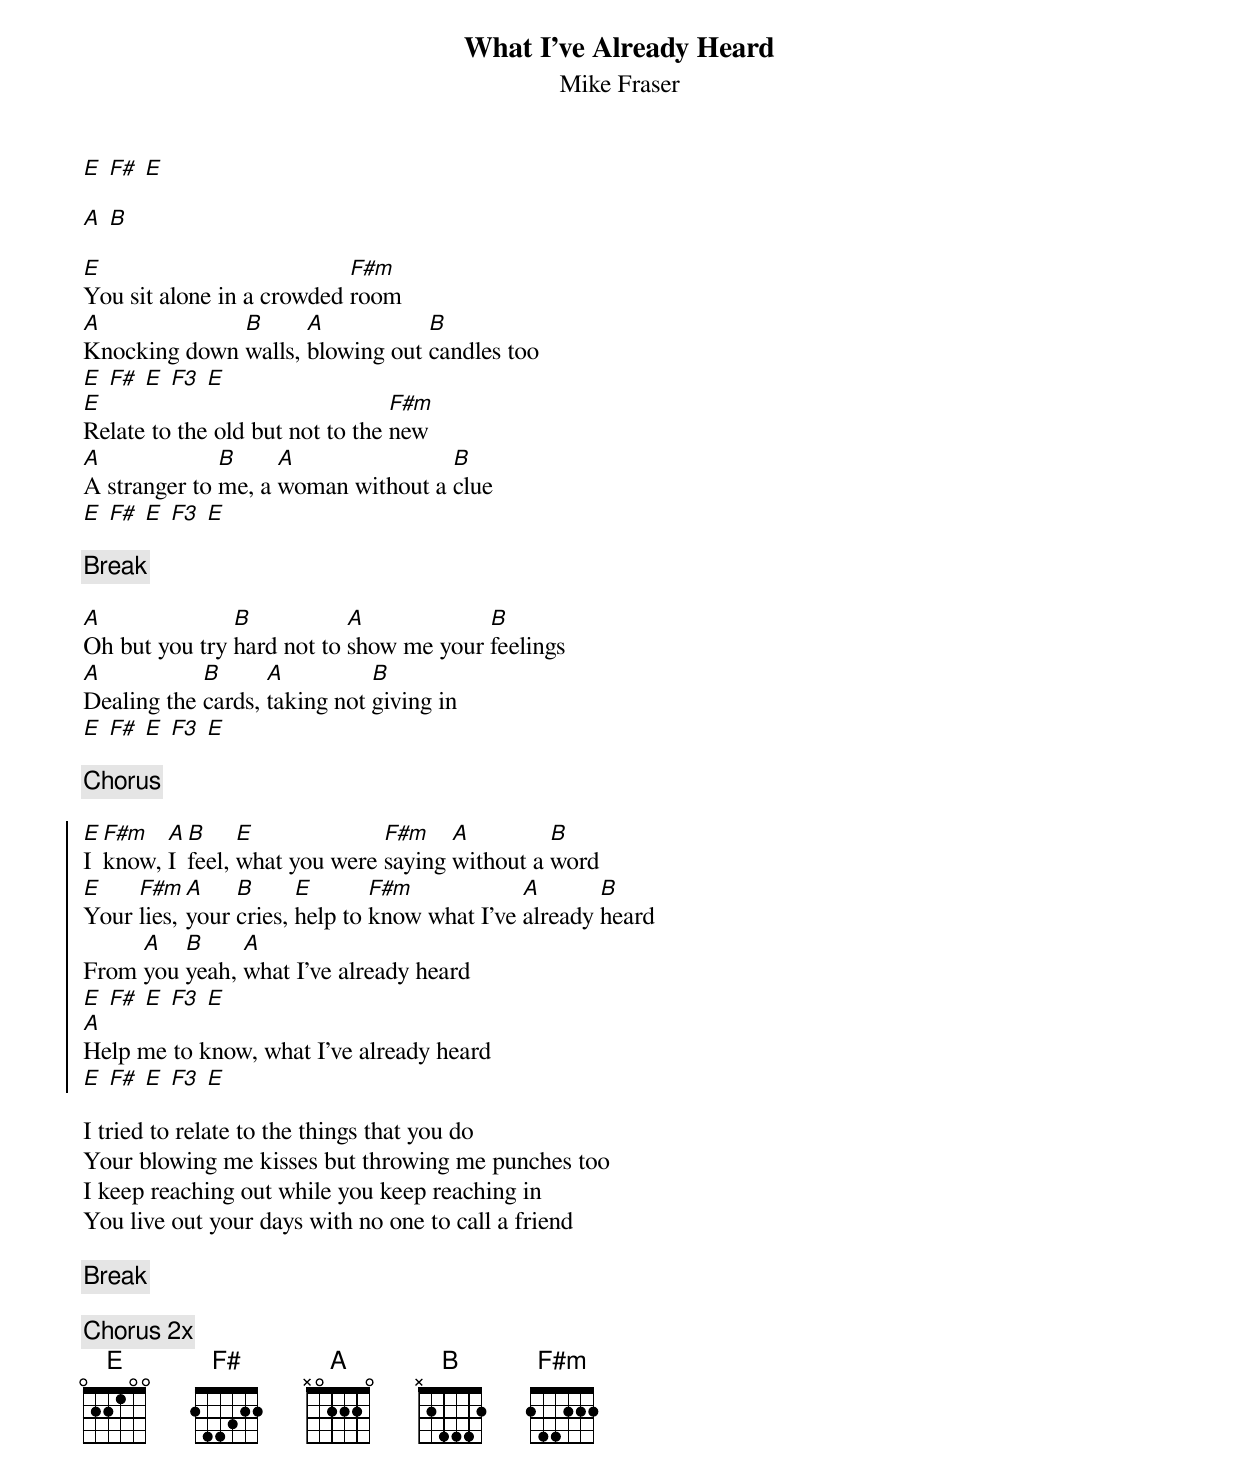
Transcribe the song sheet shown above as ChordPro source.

{title:What I've Already Heard}
{subtitle:Mike Fraser}
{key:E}

[E] [F#] [E]

[A] [B]

[E]You sit alone in a crowded [F#m]room
[A]Knocking down [B]walls, [A]blowing out [B]candles too
[E] [F#] [E] [F3] [E]
[E]Relate to the old but not to the [F#m]new
[A]A stranger to [B]me, a [A]woman without a [B]clue
[E] [F#] [E] [F3] [E]

{c:Break}

[A]Oh but you try [B]hard not to [A]show me your [B]feelings
[A]Dealing the [B]cards, [A]taking not [B]giving in
[E] [F#] [E] [F3] [E]

{c:Chorus}

{soc}
[E]I [F#m]know, [A]I [B]feel, [E]what you were [F#m]saying [A]without a [B]word
[E]Your [F#m]lies, [A]your [B]cries, [E]help to [F#m]know what I've [A]already [B]heard
From [A]you [B]yeah, [A]what I've already heard
[E] [F#] [E] [F3] [E]
[A]Help me to know, what I've already heard
[E] [F#] [E] [F3] [E]
{eoc}

I tried to relate to the things that you do
Your blowing me kisses but throwing me punches too
I keep reaching out while you keep reaching in
You live out your days with no one to call a friend

{c:Break}

{c:Chorus 2x}
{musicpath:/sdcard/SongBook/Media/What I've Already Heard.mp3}
